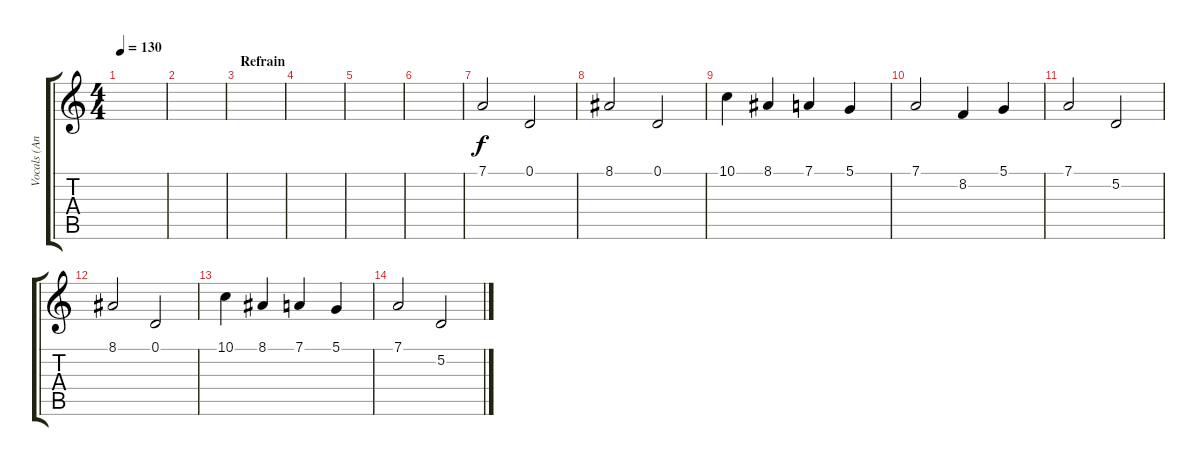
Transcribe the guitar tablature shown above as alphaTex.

\track ("Vocals (Anette)" "Vocals (An") {instrument synthvoice}
\staff {score tabs}
\tuning (D4 A3 F3 C3 G2 D2) {hide}
\ts (4 4)
\tempo 130
\clef g2
\ks c
|
|
\section ("" "Refrain")
|
|
|
|
7.1.2 0.1.2 |
8.1.2 0.1.2 |
10.1.4 8.1.4 7.1.4 5.1.4 |
7.1.2 8.2.4 5.1.4 |
7.1.2 5.2.2 |
8.1.2 0.1.2 |
10.1.4 8.1.4 7.1.4 5.1.4 |
7.1.2 5.2.2
